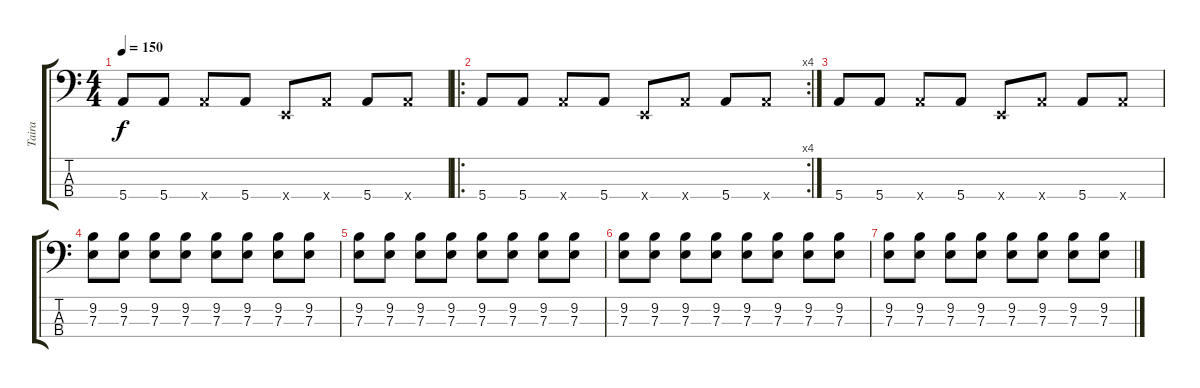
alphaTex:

\track ("Taira" "Taira") {instrument electricbassfinger}
\staff {score tabs}
\tuning (G2 D2 A1 E1) {hide}
\ts (4 4)
\tempo 150
\clef f4
\ks c
5.4.8{dy f} 5.4.8 5.4{x}.8 5.4.8 0.4{x}.8 5.4{x}.8 5.4.8 5.4{x}.8 |
\ro
\rc 4
5.4.8 5.4.8 5.4{x}.8 5.4.8 0.4{x}.8 5.4{x}.8 5.4.8 5.4{x}.8 |
5.4.8 5.4.8 5.4{x}.8 5.4.8 0.4{x}.8 5.4{x}.8 5.4.8 5.4{x}.8 |
(9.2 7.3).8 (9.2 7.3).8 (9.2 7.3).8 (9.2 7.3).8 (9.2 7.3).8 (9.2 7.3).8 (9.2 7.3).8 (9.2 7.3).8 |
(9.2 7.3).8 (9.2 7.3).8 (9.2 7.3).8 (9.2 7.3).8 (9.2 7.3).8 (9.2 7.3).8 (9.2 7.3).8 (9.2 7.3).8 |
(9.2 7.3).8 (9.2 7.3).8 (9.2 7.3).8 (9.2 7.3).8 (9.2 7.3).8 (9.2 7.3).8 (9.2 7.3).8 (9.2 7.3).8 |
(9.2 7.3).8 (9.2 7.3).8 (9.2 7.3).8 (9.2 7.3).8 (9.2 7.3).8 (9.2 7.3).8 (9.2 7.3).8 (9.2 7.3).8
